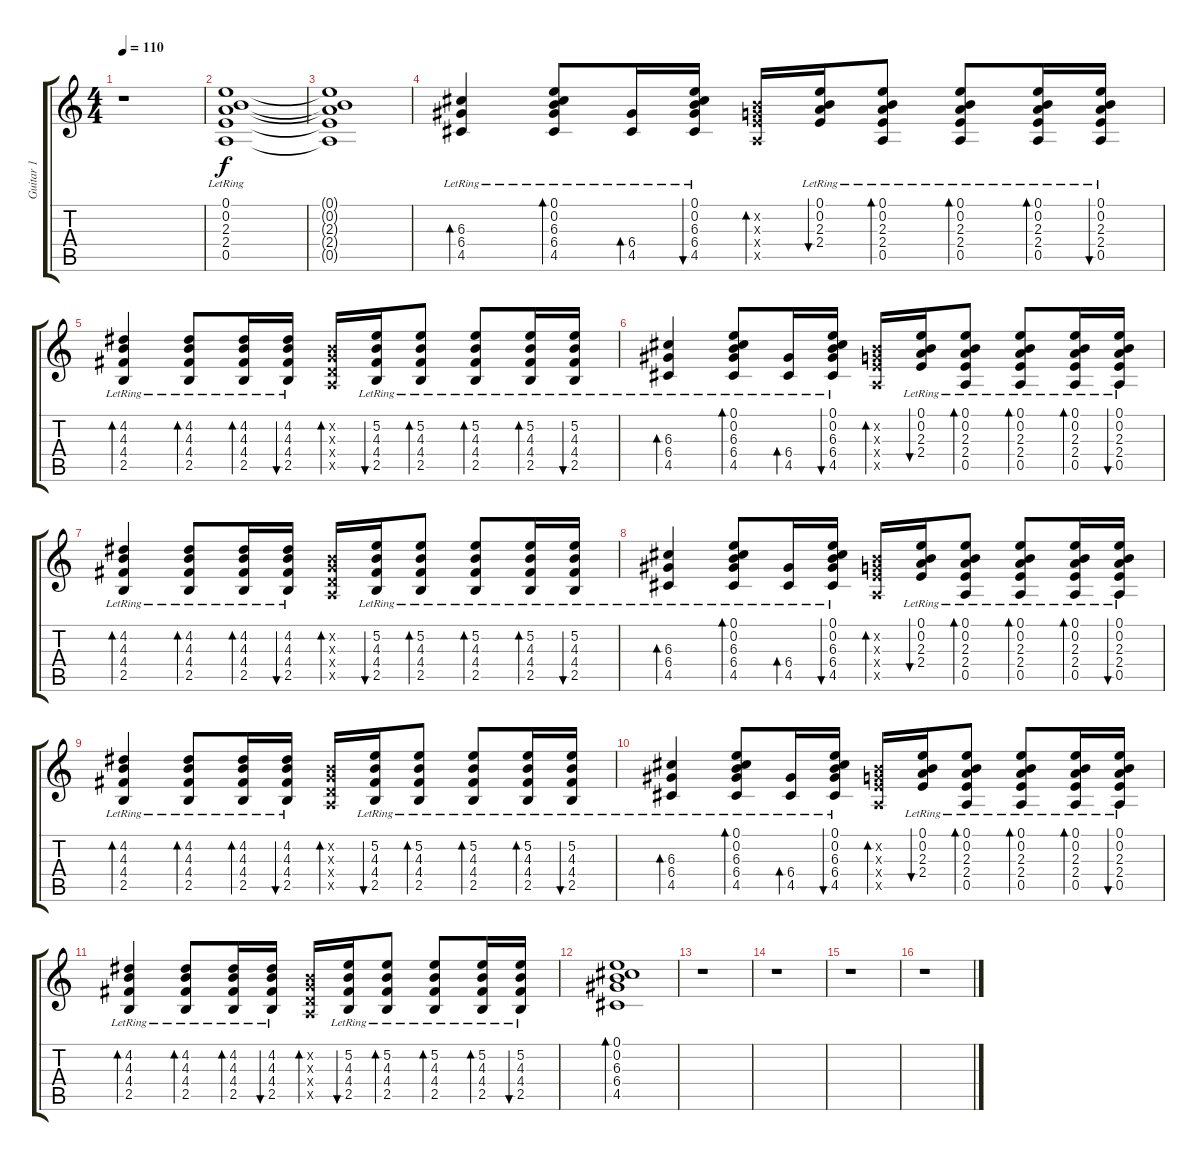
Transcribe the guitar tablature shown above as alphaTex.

\track ("Guitar 1" "Guitar 1") {instrument acousticguitarsteel}
\staff {score tabs}
\tuning (E4 B3 G3 D3 A2 E2) {hide}
\ts (4 4)
\tempo 110
\clef g2
\ks c
r.1{dy f instrument acousticguitarsteel} |
(0.1 0.2 2.3{lr} 2.4{lr} 0.5{lr}).1 |
(0.1{t} 0.2{t} 2.3{t} 2.4{t} 0.5{t}).1 |
(6.3{lr} 6.4{lr} 4.5{lr}).4{bd 60} (0.1{lr} 0.2{lr} 6.3{lr} 6.4{lr} 4.5{lr}).8{bd 60} (6.4{lr} 4.5{lr}).16{bd 60} (0.1{lr} 0.2{lr} 6.3{lr} 6.4{lr} 4.5{lr}).16{bu 60} (0.2{x} 0.3{x} 2.4{x} 0.5{x}).16{bd 60} (0.1{lr} 0.2{lr} 2.3{lr} 2.4{lr}).16{bu 60} (0.1{lr} 0.2{lr} 2.3{lr} 2.4{lr} 0.5{lr}).8{bd 60} (0.1{lr} 0.2{lr} 2.3{lr} 2.4{lr} 0.5{lr}).8{bd 60} (0.1{lr} 0.2{lr} 2.3{lr} 2.4{lr} 0.5{lr}).16{bd 60} (0.1{lr} 0.2{lr} 2.3{lr} 2.4{lr} 0.5{lr}).16{bu 60} |
(4.2{lr} 4.3{lr} 4.4{lr} 2.5{lr}).4{bd 60} (4.2{lr} 4.3{lr} 4.4{lr} 2.5{lr}).8{bd 60} (4.2{lr} 4.3{lr} 4.4{lr} 2.5{lr}).16{bd 60} (4.2{lr} 4.3{lr} 4.4{lr} 2.5{lr}).16{bu 60} (0.2{x} 0.3{x} 0.4{x} 0.5{x}).16{bd 60} (5.2{lr} 4.3{lr} 4.4{lr} 2.5{lr}).16{bu 60} (5.2{lr} 4.3{lr} 4.4{lr} 2.5{lr}).8{bd 60} (5.2{lr} 4.3{lr} 4.4{lr} 2.5{lr}).8{bd 60} (5.2{lr} 4.3{lr} 4.4{lr} 2.5{lr}).16{bd 60} (5.2{lr} 4.3{lr} 4.4{lr} 2.5{lr}).16{bu 60} |
(6.3{lr} 6.4{lr} 4.5{lr}).4{bd 60} (0.1{lr} 0.2{lr} 6.3{lr} 6.4{lr} 4.5{lr}).8{bd 60} (6.4{lr} 4.5{lr}).16{bd 60} (0.1{lr} 0.2{lr} 6.3{lr} 6.4{lr} 4.5{lr}).16{bu 60} (0.2{x} 0.3{x} 2.4{x} 0.5{x}).16{bd 60} (0.1{lr} 0.2{lr} 2.3{lr} 2.4{lr}).16{bu 60} (0.1{lr} 0.2{lr} 2.3{lr} 2.4{lr} 0.5{lr}).8{bd 60} (0.1{lr} 0.2{lr} 2.3{lr} 2.4{lr} 0.5{lr}).8{bd 60} (0.1{lr} 0.2{lr} 2.3{lr} 2.4{lr} 0.5{lr}).16{bd 60} (0.1{lr} 0.2{lr} 2.3{lr} 2.4{lr} 0.5{lr}).16{bu 60} |
(4.2{lr} 4.3{lr} 4.4{lr} 2.5{lr}).4{bd 60} (4.2{lr} 4.3{lr} 4.4{lr} 2.5{lr}).8{bd 60} (4.2{lr} 4.3{lr} 4.4{lr} 2.5{lr}).16{bd 60} (4.2{lr} 4.3{lr} 4.4{lr} 2.5{lr}).16{bu 60} (0.2{x} 0.3{x} 0.4{x} 0.5{x}).16{bd 60} (5.2{lr} 4.3{lr} 4.4{lr} 2.5{lr}).16{bu 60} (5.2{lr} 4.3{lr} 4.4{lr} 2.5{lr}).8{bd 60} (5.2{lr} 4.3{lr} 4.4{lr} 2.5{lr}).8{bd 60} (5.2{lr} 4.3{lr} 4.4{lr} 2.5{lr}).16{bd 60} (5.2{lr} 4.3{lr} 4.4{lr} 2.5{lr}).16{bu 60} |
(6.3{lr} 6.4{lr} 4.5{lr}).4{bd 60} (0.1{lr} 0.2{lr} 6.3{lr} 6.4{lr} 4.5{lr}).8{bd 60} (6.4{lr} 4.5{lr}).16{bd 60} (0.1{lr} 0.2{lr} 6.3{lr} 6.4{lr} 4.5{lr}).16{bu 60} (0.2{x} 0.3{x} 2.4{x} 0.5{x}).16{bd 60} (0.1{lr} 0.2{lr} 2.3{lr} 2.4{lr}).16{bu 60} (0.1{lr} 0.2{lr} 2.3{lr} 2.4{lr} 0.5{lr}).8{bd 60} (0.1{lr} 0.2{lr} 2.3{lr} 2.4{lr} 0.5{lr}).8{bd 60} (0.1{lr} 0.2{lr} 2.3{lr} 2.4{lr} 0.5{lr}).16{bd 60} (0.1{lr} 0.2{lr} 2.3{lr} 2.4{lr} 0.5{lr}).16{bu 60} |
(4.2{lr} 4.3{lr} 4.4{lr} 2.5{lr}).4{bd 60} (4.2{lr} 4.3{lr} 4.4{lr} 2.5{lr}).8{bd 60} (4.2{lr} 4.3{lr} 4.4{lr} 2.5{lr}).16{bd 60} (4.2{lr} 4.3{lr} 4.4{lr} 2.5{lr}).16{bu 60} (0.2{x} 0.3{x} 0.4{x} 0.5{x}).16{bd 60} (5.2{lr} 4.3{lr} 4.4{lr} 2.5{lr}).16{bu 60} (5.2{lr} 4.3{lr} 4.4{lr} 2.5{lr}).8{bd 60} (5.2{lr} 4.3{lr} 4.4{lr} 2.5{lr}).8{bd 60} (5.2{lr} 4.3{lr} 4.4{lr} 2.5{lr}).16{bd 60} (5.2{lr} 4.3{lr} 4.4{lr} 2.5{lr}).16{bu 60} |
(6.3{lr} 6.4{lr} 4.5{lr}).4{bd 60} (0.1{lr} 0.2{lr} 6.3{lr} 6.4{lr} 4.5{lr}).8{bd 60} (6.4{lr} 4.5{lr}).16{bd 60} (0.1{lr} 0.2{lr} 6.3{lr} 6.4{lr} 4.5{lr}).16{bu 60} (0.2{x} 0.3{x} 2.4{x} 0.5{x}).16{bd 60} (0.1{lr} 0.2{lr} 2.3{lr} 2.4{lr}).16{bu 60} (0.1{lr} 0.2{lr} 2.3{lr} 2.4{lr} 0.5{lr}).8{bd 60} (0.1{lr} 0.2{lr} 2.3{lr} 2.4{lr} 0.5{lr}).8{bd 60} (0.1{lr} 0.2{lr} 2.3{lr} 2.4{lr} 0.5{lr}).16{bd 60} (0.1{lr} 0.2{lr} 2.3{lr} 2.4{lr} 0.5{lr}).16{bu 60} |
(4.2{lr} 4.3{lr} 4.4{lr} 2.5{lr}).4{bd 60} (4.2{lr} 4.3{lr} 4.4{lr} 2.5{lr}).8{bd 60} (4.2{lr} 4.3{lr} 4.4{lr} 2.5{lr}).16{bd 60} (4.2{lr} 4.3{lr} 4.4{lr} 2.5{lr}).16{bu 60} (0.2{x} 0.3{x} 0.4{x} 0.5{x}).16{bd 60} (5.2{lr} 4.3{lr} 4.4{lr} 2.5{lr}).16{bu 60} (5.2{lr} 4.3{lr} 4.4{lr} 2.5{lr}).8{bd 60} (5.2{lr} 4.3{lr} 4.4{lr} 2.5{lr}).8{bd 60} (5.2{lr} 4.3{lr} 4.4{lr} 2.5{lr}).16{bd 60} (5.2{lr} 4.3{lr} 4.4{lr} 2.5{lr}).16{bu 60} |
(0.1 0.2 6.3 6.4 4.5).1{bd 60} |
r.1 |
r.1 |
r.1 |
r.1
